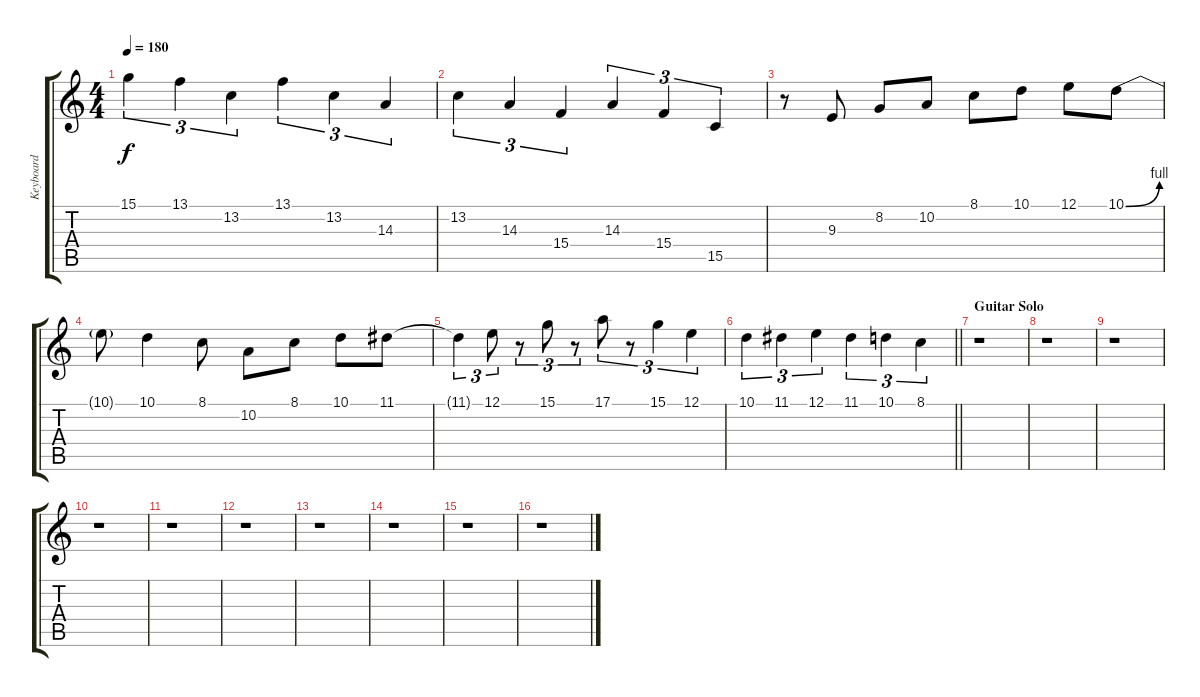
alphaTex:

\track ("Keyboard " "Keyboard ") {instrument lead2sawtooth}
\staff {score tabs}
\tuning (E4 B3 G3 D3 A2 E2) {hide}
\ts (4 4)
\tempo 180
\clef g2
\ks c
15.1{t}.4{tu (3 2) dy f} 13.1.4{tu (3 2)} 13.2.4{tu (3 2)} 13.1.4{tu (3 2)} 13.2.4{tu (3 2)} 14.3.4{tu (3 2)} |
13.2.4{tu (3 2)} 14.3.4{tu (3 2)} 15.4.4{tu (3 2)} 14.3.4{tu (3 2)} 15.4.4{tu (3 2)} 15.5.4{tu (3 2)} |
r.8 9.3.8 8.2.8 10.2.8 8.1.8 10.1.8 12.1.8 10.1{be (bend 0 0 60 4)}.8 |
10.1{t}.8 10.1.4 8.1.8 10.2.8 8.1.8 10.1.8 11.1.8 |
11.1{t}.4{tu (3 2)} 12.1.8{tu (3 2)} r.8{tu (3 2)} 15.1.8{tu (3 2)} r.8{tu (3 2)} 17.1.8{tu (3 2)} r.8{tu (3 2)} 15.1.4{tu (3 2)} 12.1.4{tu (3 2)} |
\barLineRight lightlight
10.1.4{tu (3 2)} 11.1.4{tu (3 2)} 12.1.4{tu (3 2)} 11.1.4{tu (3 2)} 10.1.4{tu (3 2)} 8.1.4{tu (3 2)} |
\section ("" "Guitar Solo")
r.1 |
r.1 |
r.1 |
r.1 |
r.1 |
r.1 |
r.1 |
r.1 |
r.1 |
r.1
